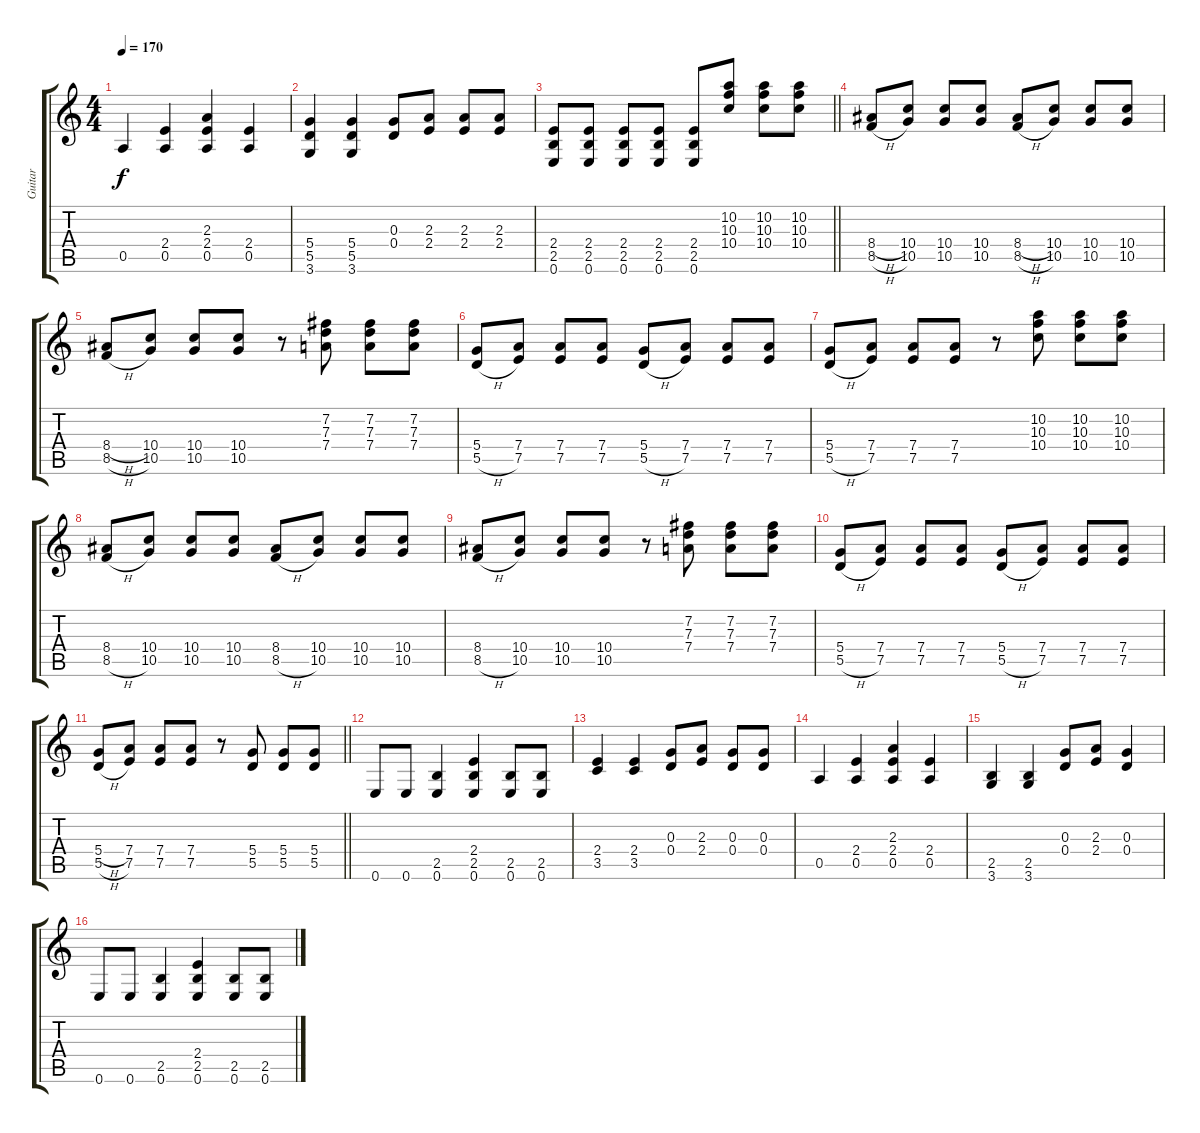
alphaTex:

\track ("Guitar" "Guitar") {instrument overdrivenguitar}
\staff {score tabs}
\tuning (E4 B3 G3 D3 A2 E2) {hide}
\ts (4 4)
\tempo 170
\clef g2
\ks c
0.5.4{dy f} (2.4 0.5).4 (2.3 2.4 0.5).4 (2.4 0.5).4 |
(5.4 5.5 3.6).4 (5.4 5.5 3.6).4 (0.3 0.4).8 (2.3 2.4).8 (2.3 2.4).8 (2.3 2.4).8 |
\barLineRight lightlight
(2.4 2.5 0.6).8 (2.4 2.5 0.6).8 (2.4 2.5 0.6).8 (2.4 2.5 0.6).8 (2.4 2.5 0.6).8 (10.2 10.3 10.4).8 (10.2 10.3 10.4).8 (10.2 10.3 10.4).8 |
(8.4{h} 8.5{h}).8 (10.4 10.5).8 (10.4 10.5).8 (10.4 10.5).8 (8.4{h} 8.5{h}).8 (10.4 10.5).8 (10.4 10.5).8 (10.4 10.5).8 |
(8.4{h} 8.5{h}).8 (10.4 10.5).8 (10.4 10.5).8 (10.4 10.5).8 r.8 (7.2 7.3 7.4).8 (7.2 7.3 7.4).8 (7.2 7.3 7.4).8 |
(5.4 5.5{h}).8 (7.4 7.5).8 (7.4 7.5).8 (7.4 7.5).8 (5.4 5.5{h}).8 (7.4 7.5).8 (7.4 7.5).8 (7.4 7.5).8 |
(5.4 5.5{h}).8 (7.4 7.5).8 (7.4 7.5).8 (7.4 7.5).8 r.8 (10.2 10.3 10.4).8 (10.2 10.3 10.4).8 (10.2 10.3 10.4).8 |
(8.4 8.5{h}).8 (10.4 10.5).8 (10.4 10.5).8 (10.4 10.5).8 (8.4 8.5{h}).8 (10.4 10.5).8 (10.4 10.5).8 (10.4 10.5).8 |
(8.4 8.5{h}).8 (10.4 10.5).8 (10.4 10.5).8 (10.4 10.5).8 r.8 (7.2 7.3 7.4).8 (7.2 7.3 7.4).8 (7.2 7.3 7.4).8 |
(5.4 5.5{h}).8 (7.4 7.5).8 (7.4 7.5).8 (7.4 7.5).8 (5.4 5.5{h}).8 (7.4 7.5).8 (7.4 7.5).8 (7.4 7.5).8 |
\barLineRight lightlight
(5.4{h} 5.5{h}).8 (7.4 7.5).8 (7.4 7.5).8 (7.4 7.5).8 r.8 (5.4 5.5).8 (5.4 5.5).8 (5.4 5.5).8 |
0.6.8 0.6.8 (2.5 0.6).4 (2.4 2.5 0.6).4 (2.5 0.6).8 (2.5 0.6).8 |
(2.4 3.5).4 (2.4 3.5).4 (0.3 0.4).8 (2.3 2.4).8 (0.3 0.4).8 (0.3 0.4).8 |
0.5.4 (2.4 0.5).4 (2.3 2.4 0.5).4 (2.4 0.5).4 |
(2.5 3.6).4 (2.5 3.6).4 (0.3 0.4).8 (2.3 2.4).8 (0.3 0.4).4 |
0.6.8 0.6.8 (2.5 0.6).4 (2.4 2.5 0.6).4 (2.5 0.6).8 (2.5 0.6).8
